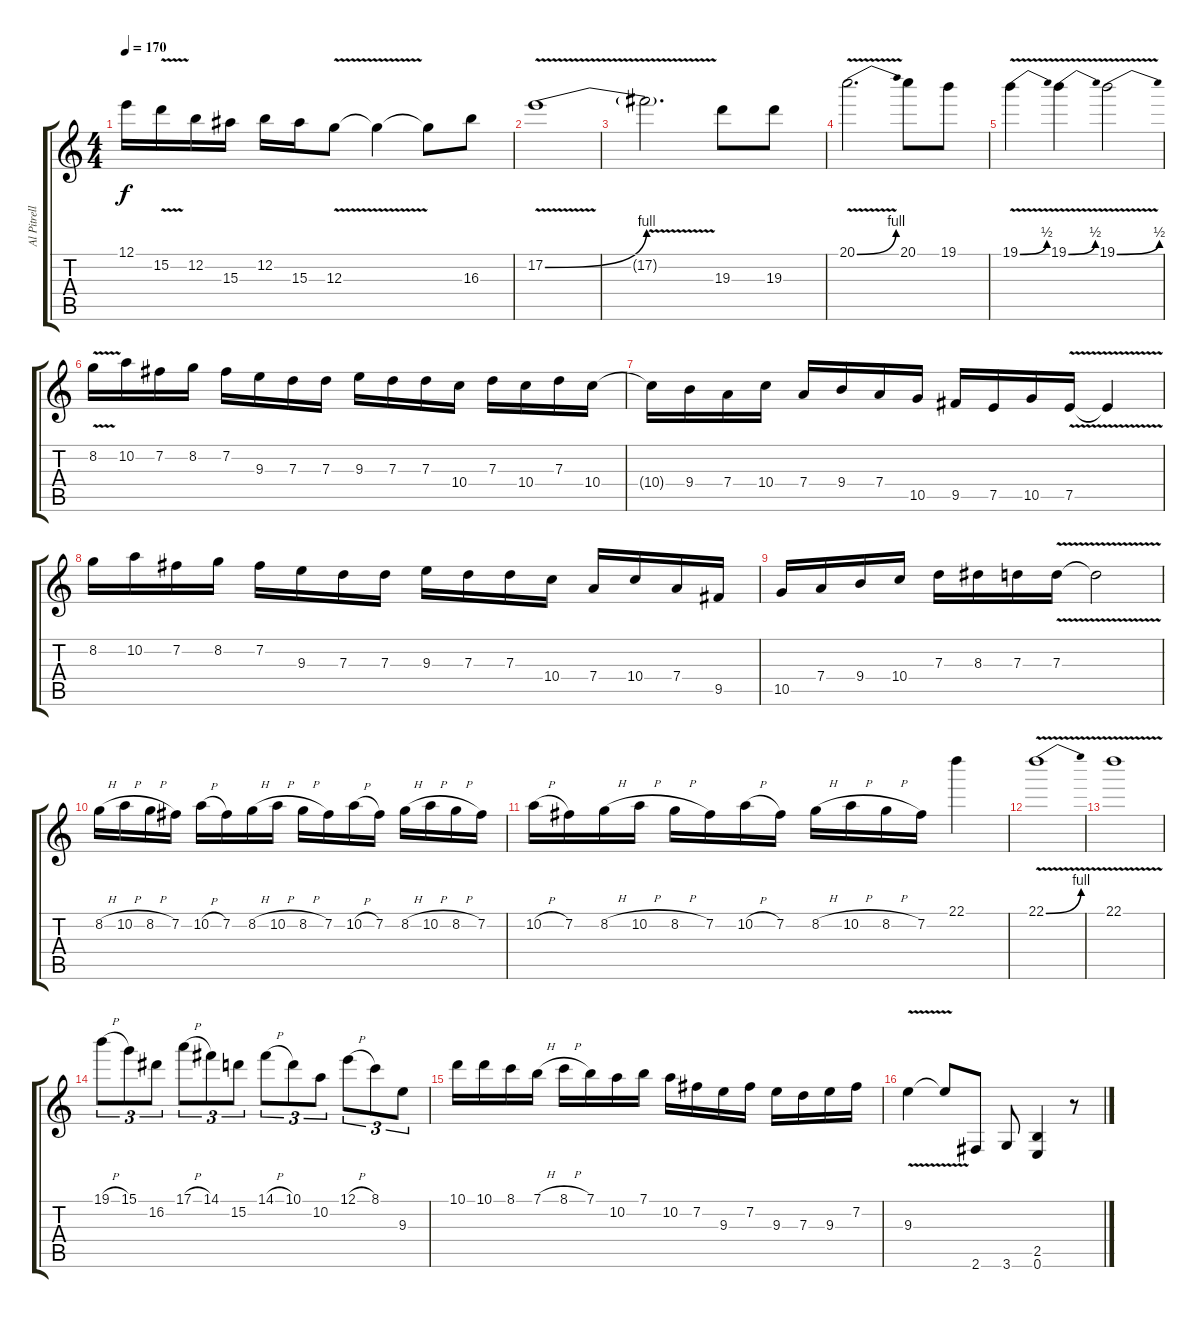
\track ("Al Pitrelli (Overdrive Gtr)" "Al Pitrell") {instrument overdrivenguitar}
\staff {score tabs}
\tuning (E4 B3 G3 D3 A2 E2) {hide}
\ts (4 4)
\tempo 170
\clef g2
\ks c
12.1.16{dy f} 15.2{v}.16 12.2.16 15.3.16 12.2.16 15.3.16 12.3{v}.8 12.3{t}.4 12.3{t}.8 16.3.8 |
17.2{be (bend 0 0 60 4) v}.1 |
17.2{v t}.2{d} 19.3.8 19.3.8 |
20.1{be (bend 0 0 60 4) v}.2{d} 20.1.8 19.1.8 |
19.1{be (bend 0 0 60 2) v}.4 19.1{be (bend 0 0 60 2) v}.4 19.1{be (bend 0 0 60 2) v}.2 |
8.2{v}.16 10.2.16 7.2.16 8.2.16 7.2.16 9.3.16 7.3.16 7.3.16 9.3.16 7.3.16 7.3.16 10.4.16 7.3.16 10.4.16 7.3.16 10.4.16 |
10.4{t}.16 9.4.16 7.4.16 10.4.16 7.4.16 9.4.16 7.4.16 10.5.16 9.5.16 7.5.16 10.5.16 7.5{v}.16 7.5{t}.4 |
8.2.16 10.2.16 7.2.16 8.2.16 7.2.16 9.3.16 7.3.16 7.3.16 9.3.16 7.3.16 7.3.16 10.4.16 7.4.16 10.4.16 7.4.16 9.5.16 |
10.5.16 7.4.16 9.4.16 10.4.16 7.3.16 8.3.16 7.3.16 7.3{v}.16 7.3{t}.2 |
8.2{h}.16 10.2{h}.16 8.2{h}.16 7.2.16 10.2{h}.16 7.2.16 8.2{h}.16 10.2{h}.16 8.2{h}.16 7.2.16 10.2{h}.16 7.2.16 8.2{h}.16 10.2{h}.16 8.2{h}.16 7.2.16 |
10.2{h}.16 7.2.16 8.2{h}.16 10.2{h}.16 8.2{h}.16 7.2.16 10.2{h}.16 7.2.16 8.2{h}.16 10.2{h}.16 8.2{h}.16 7.2.16 22.1.4 |
22.1{be (bend 0 0 60 4) v}.1 |
22.1{v}.1 |
19.1{h}.8{tu (3 2)} 15.1.8{tu (3 2)} 16.2.8{tu (3 2)} 17.1{h}.8{tu (3 2)} 14.1.8{tu (3 2)} 15.2.8{tu (3 2)} 14.1{h}.8{tu (3 2)} 10.1.8{tu (3 2)} 10.2.8{tu (3 2)} 12.1{h}.8{tu (3 2)} 8.1.8{tu (3 2)} 9.3.8{tu (3 2)} |
10.1.16 10.1.16 8.1.16 7.1{h}.16 8.1{h}.16 7.1.16 10.2.16 7.1.16 10.2.16 7.2.16 9.3.16 7.2.16 9.3.16 7.3.16 9.3.16 7.2.16 |
9.3{v}.4 9.3{t}.8 2.6.8{volume 13} 3.6.8 (2.5 0.6).4 r.8
